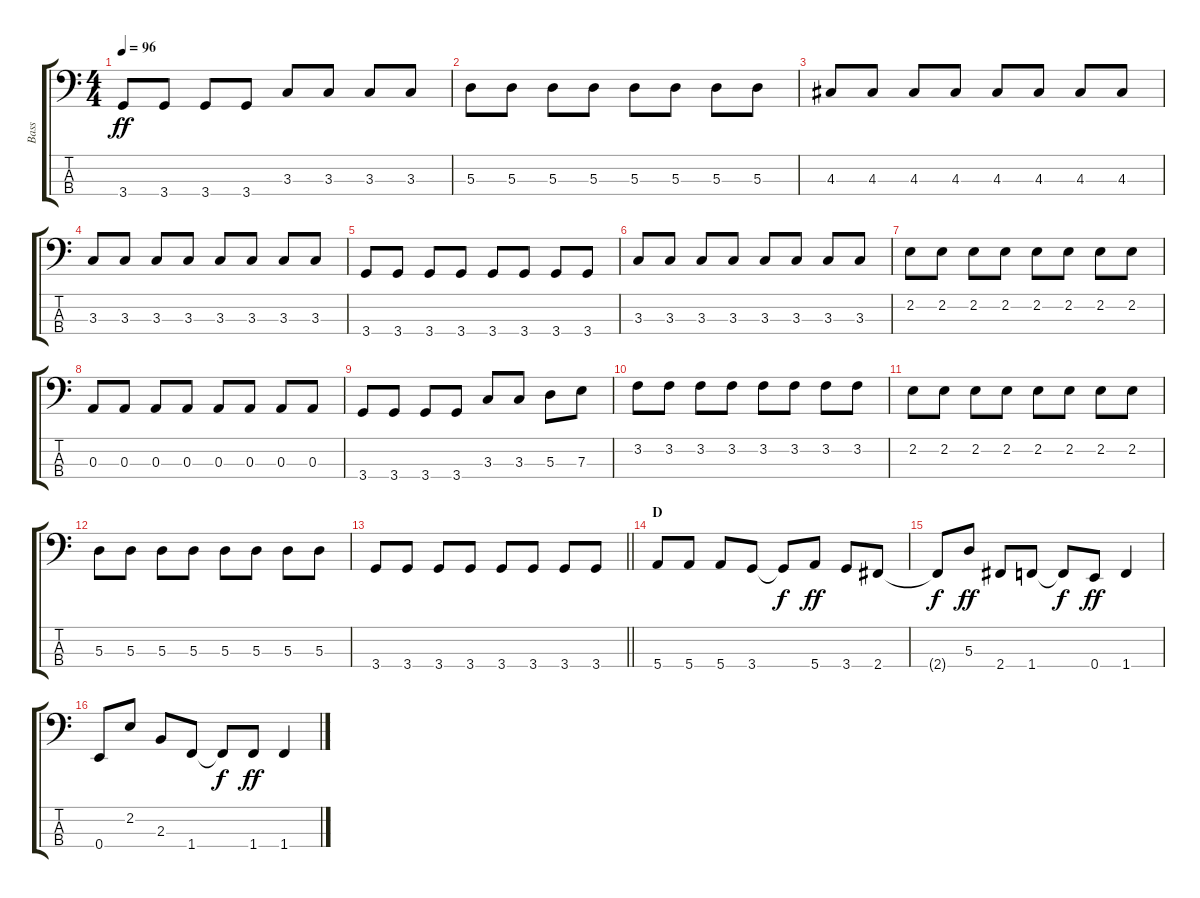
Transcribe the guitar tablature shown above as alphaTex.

\track ("Bass" "Bass") {instrument electricbasspick}
\staff {score tabs}
\tuning (G2 D2 A1 E1) {hide}
\ts (4 4)
\tempo 96
\clef f4
\ks c
3.4.8{dy ff} 3.4.8 3.4.8 3.4.8 3.3.8 3.3.8 3.3.8 3.3.8 |
5.3.8 5.3.8 5.3.8 5.3.8 5.3.8 5.3.8 5.3.8 5.3.8 |
4.3.8 4.3.8 4.3.8 4.3.8 4.3.8 4.3.8 4.3.8 4.3.8 |
3.3.8 3.3.8 3.3.8 3.3.8 3.3.8 3.3.8 3.3.8 3.3.8 |
3.4.8 3.4.8 3.4.8 3.4.8 3.4.8 3.4.8 3.4.8 3.4.8 |
3.3.8 3.3.8 3.3.8 3.3.8 3.3.8 3.3.8 3.3.8 3.3.8 |
2.2.8 2.2.8 2.2.8 2.2.8 2.2.8 2.2.8 2.2.8 2.2.8 |
0.3.8 0.3.8 0.3.8 0.3.8 0.3.8 0.3.8 0.3.8 0.3.8 |
3.4.8 3.4.8 3.4.8 3.4.8 3.3.8 3.3.8 5.3.8 7.3.8 |
3.2.8 3.2.8 3.2.8 3.2.8 3.2.8 3.2.8 3.2.8 3.2.8 |
2.2.8 2.2.8 2.2.8 2.2.8 2.2.8 2.2.8 2.2.8 2.2.8 |
5.3.8 5.3.8 5.3.8 5.3.8 5.3.8 5.3.8 5.3.8 5.3.8 |
\barLineRight lightlight
3.4.8 3.4.8 3.4.8 3.4.8 3.4.8 3.4.8 3.4.8 3.4.8 |
\section ("" "D")
5.4.8 5.4.8 5.4.8 3.4.8 3.4{t}.8{dy f} 5.4.8{dy ff} 3.4.8 2.4.8 |
2.4{t}.8{dy f} 5.3.8{dy ff} 2.4.8 1.4.8 1.4{t}.8{dy f} 0.4.8{dy ff} 1.4.4 |
0.4.8 2.2.8 2.3.8 1.4.8 1.4{t}.8{dy f} 1.4.8{dy ff} 1.4.4
